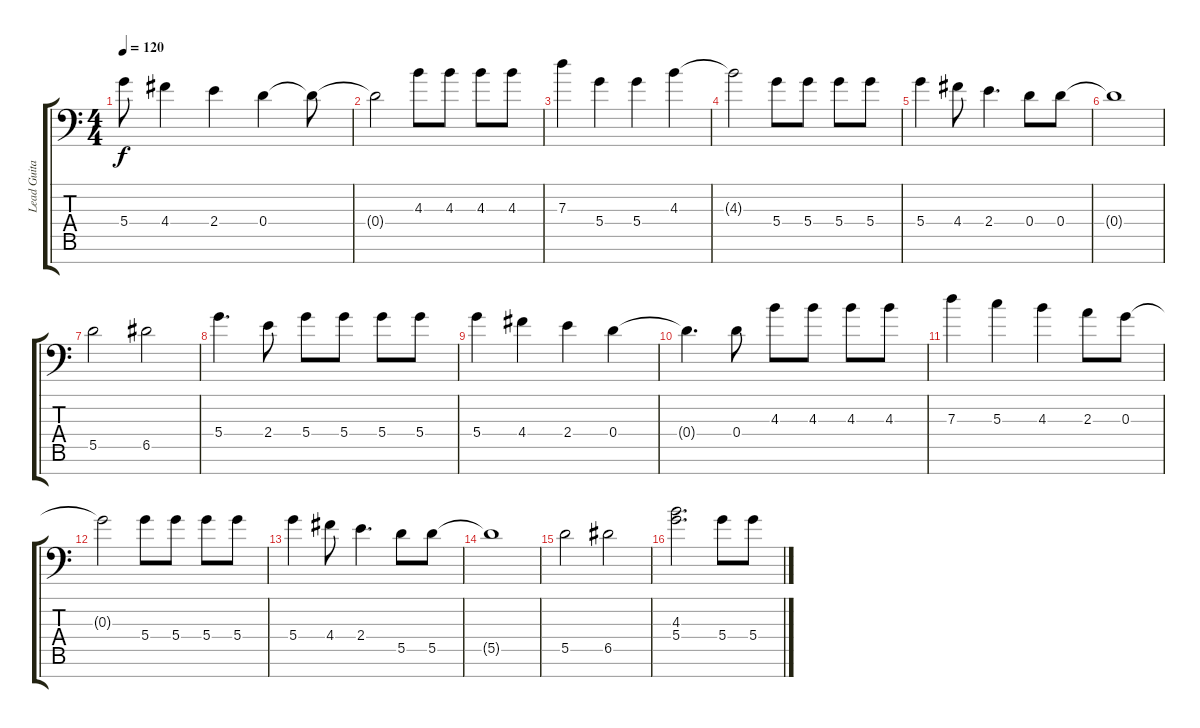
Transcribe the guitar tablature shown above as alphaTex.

\track ("Lead Guitar" "Lead Guita") {instrument overdrivenguitar}
\staff {score tabs}
\tuning (E4 B3 G3 D3 A2 E2 A1) {hide}
\ts (4 4)
\tempo 120
\clef f4
\ks c
5.4{t}.8{dy f} 4.4.4 2.4.4 0.4.4 0.4{t}.8 |
0.4{t}.2 4.3.8 4.3.8 4.3.8 4.3.8 |
7.3.4 5.4.4 5.4.4 4.3.4 |
4.3{t}.2 5.4.8 5.4.8 5.4.8 5.4.8 |
5.4.4 4.4.8 2.4.4{d} 0.4.8 0.4.8 |
0.4{t}.1 |
5.5.2 6.5.2 |
5.4.4{d} 2.4.8 5.4.8 5.4.8 5.4.8 5.4.8 |
5.4.4 4.4.4 2.4.4 0.4.4 |
0.4{t}.4{d} 0.4.8 4.3.8 4.3.8 4.3.8 4.3.8 |
7.3.4 5.3.4 4.3.4 2.3.8 0.3.8 |
0.3{t}.2 5.4.8 5.4.8 5.4.8 5.4.8 |
5.4.4 4.4.8 2.4.4{d} 5.5.8 5.5.8 |
5.5{t}.1 |
5.5.2 6.5.2 |
(4.3 5.4).2{d} 5.4.8 5.4.8
